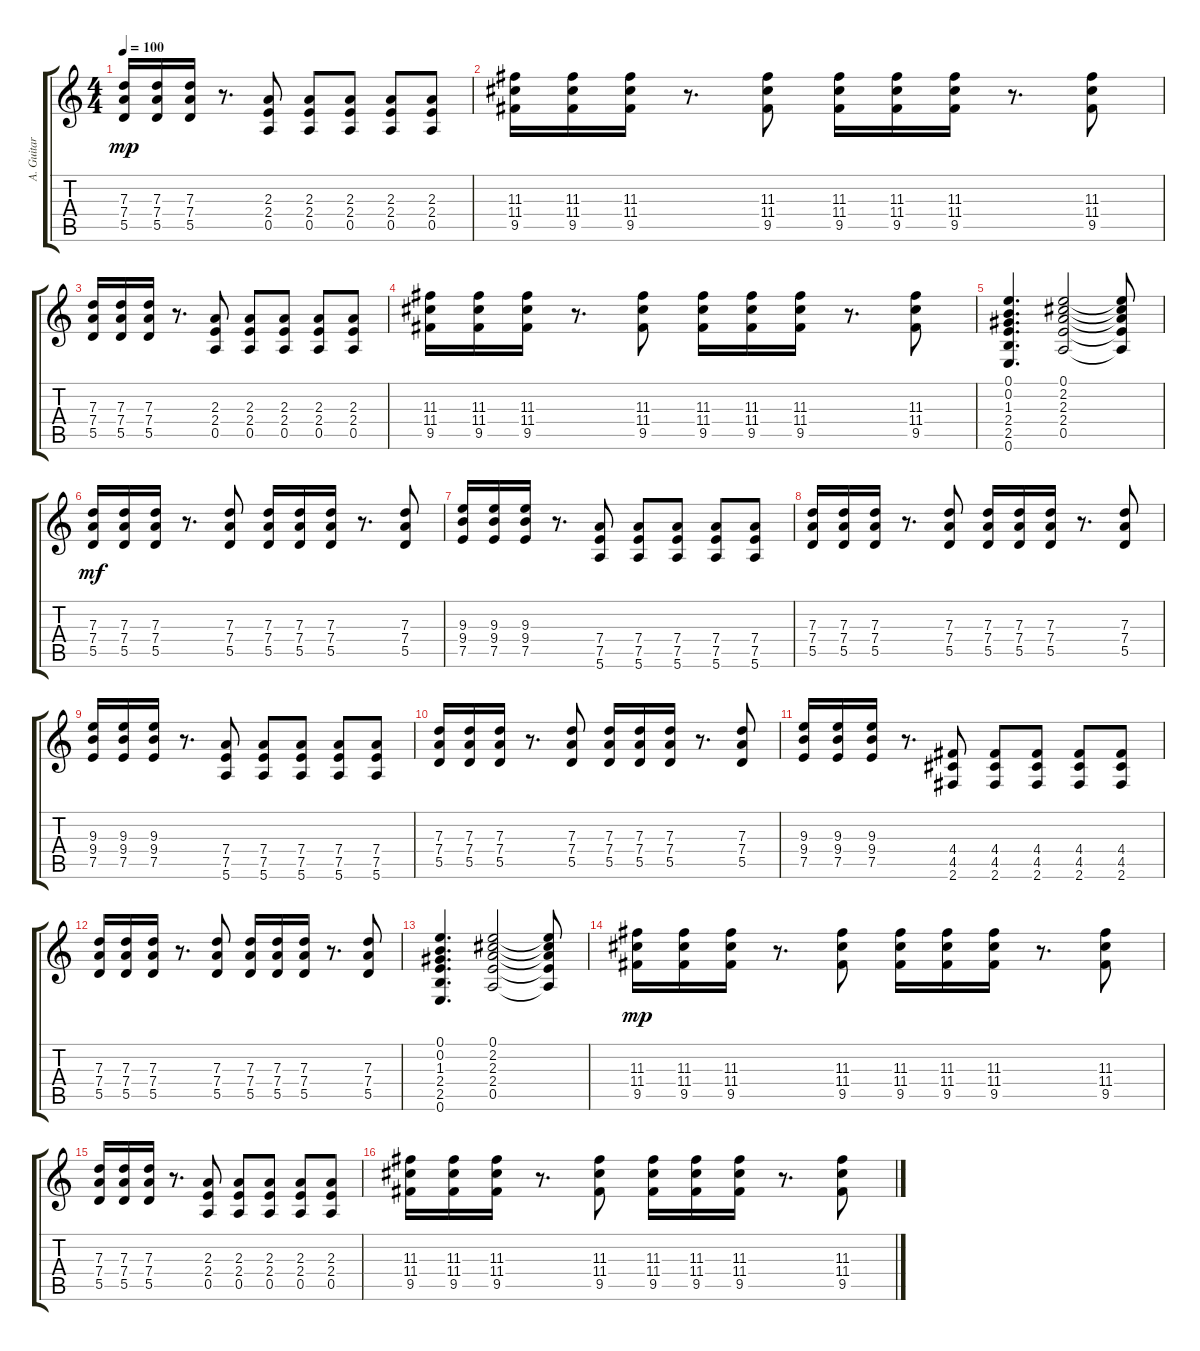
\track ("A. Guitar I" "A. Guitar ") {instrument acousticguitarsteel}
\staff {score tabs}
\tuning (E4 B3 G3 D3 A2 E2) {hide}
\ts (4 4)
\tempo 100
\clef g2
\ks c
(7.3 7.4 5.5).16{dy mp} (7.3 7.4 5.5).16 (7.3 7.4 5.5).16 r.8{d} (2.3 2.4 0.5).8 (2.3 2.4 0.5).8 (2.3 2.4 0.5).8 (2.3 2.4 0.5).8 (2.3 2.4 0.5).8 |
(11.3 11.4 9.5).16 (11.3 11.4 9.5).16 (11.3 11.4 9.5).16 r.8{d} (11.3 11.4 9.5).8 (11.3 11.4 9.5).16 (11.3 11.4 9.5).16 (11.3 11.4 9.5).16 r.8{d} (11.3 11.4 9.5).8 |
(7.3 7.4 5.5).16 (7.3 7.4 5.5).16 (7.3 7.4 5.5).16 r.8{d} (2.3 2.4 0.5).8 (2.3 2.4 0.5).8 (2.3 2.4 0.5).8 (2.3 2.4 0.5).8 (2.3 2.4 0.5).8 |
(11.3 11.4 9.5).16 (11.3 11.4 9.5).16 (11.3 11.4 9.5).16 r.8{d} (11.3 11.4 9.5).8 (11.3 11.4 9.5).16 (11.3 11.4 9.5).16 (11.3 11.4 9.5).16 r.8{d} (11.3 11.4 9.5).8 |
(0.1 0.2 1.3 2.4 2.5 0.6).4{d} (0.1 2.2 2.3 2.4 0.5).2 (0.1{t} 2.2{t} 2.3{t} 2.4{t} 0.5{t}).8 |
(7.3 7.4 5.5).16{dy mf} (7.3 7.4 5.5).16 (7.3 7.4 5.5).16 r.8{d} (7.3 7.4 5.5).8 (7.3 7.4 5.5).16 (7.3 7.4 5.5).16 (7.3 7.4 5.5).16 r.8{d} (7.3 7.4 5.5).8 |
(9.3 9.4 7.5).16 (9.3 9.4 7.5).16 (9.3 9.4 7.5).16 r.8{d} (7.4 7.5 5.6).8 (7.4 7.5 5.6).8 (7.4 7.5 5.6).8 (7.4 7.5 5.6).8 (7.4 7.5 5.6).8 |
(7.3 7.4 5.5).16 (7.3 7.4 5.5).16 (7.3 7.4 5.5).16 r.8{d} (7.3 7.4 5.5).8 (7.3 7.4 5.5).16 (7.3 7.4 5.5).16 (7.3 7.4 5.5).16 r.8{d} (7.3 7.4 5.5).8 |
(9.3 9.4 7.5).16 (9.3 9.4 7.5).16 (9.3 9.4 7.5).16 r.8{d} (7.4 7.5 5.6).8 (7.4 7.5 5.6).8 (7.4 7.5 5.6).8 (7.4 7.5 5.6).8 (7.4 7.5 5.6).8 |
(7.3 7.4 5.5).16 (7.3 7.4 5.5).16 (7.3 7.4 5.5).16 r.8{d} (7.3 7.4 5.5).8 (7.3 7.4 5.5).16 (7.3 7.4 5.5).16 (7.3 7.4 5.5).16 r.8{d} (7.3 7.4 5.5).8 |
(9.3 9.4 7.5).16 (9.3 9.4 7.5).16 (9.3 9.4 7.5).16 r.8{d} (4.4 4.5 2.6).8 (4.4 4.5 2.6).8 (4.4 4.5 2.6).8 (4.4 4.5 2.6).8 (4.4 4.5 2.6).8 |
(7.3 7.4 5.5).16 (7.3 7.4 5.5).16 (7.3 7.4 5.5).16 r.8{d} (7.3 7.4 5.5).8 (7.3 7.4 5.5).16 (7.3 7.4 5.5).16 (7.3 7.4 5.5).16 r.8{d} (7.3 7.4 5.5).8 |
(0.1 0.2 1.3 2.4 2.5 0.6).4{d} (0.1 2.2 2.3 2.4 0.5).2 (0.1{t} 2.2{t} 2.3{t} 2.4{t} 0.5{t}).8 |
(11.3 11.4 9.5).16{dy mp} (11.3 11.4 9.5).16 (11.3 11.4 9.5).16 r.8{d} (11.3 11.4 9.5).8 (11.3 11.4 9.5).16 (11.3 11.4 9.5).16 (11.3 11.4 9.5).16 r.8{d} (11.3 11.4 9.5).8 |
(7.3 7.4 5.5).16 (7.3 7.4 5.5).16 (7.3 7.4 5.5).16 r.8{d} (2.3 2.4 0.5).8 (2.3 2.4 0.5).8 (2.3 2.4 0.5).8 (2.3 2.4 0.5).8 (2.3 2.4 0.5).8 |
(11.3 11.4 9.5).16 (11.3 11.4 9.5).16 (11.3 11.4 9.5).16 r.8{d} (11.3 11.4 9.5).8 (11.3 11.4 9.5).16 (11.3 11.4 9.5).16 (11.3 11.4 9.5).16 r.8{d} (11.3 11.4 9.5).8
